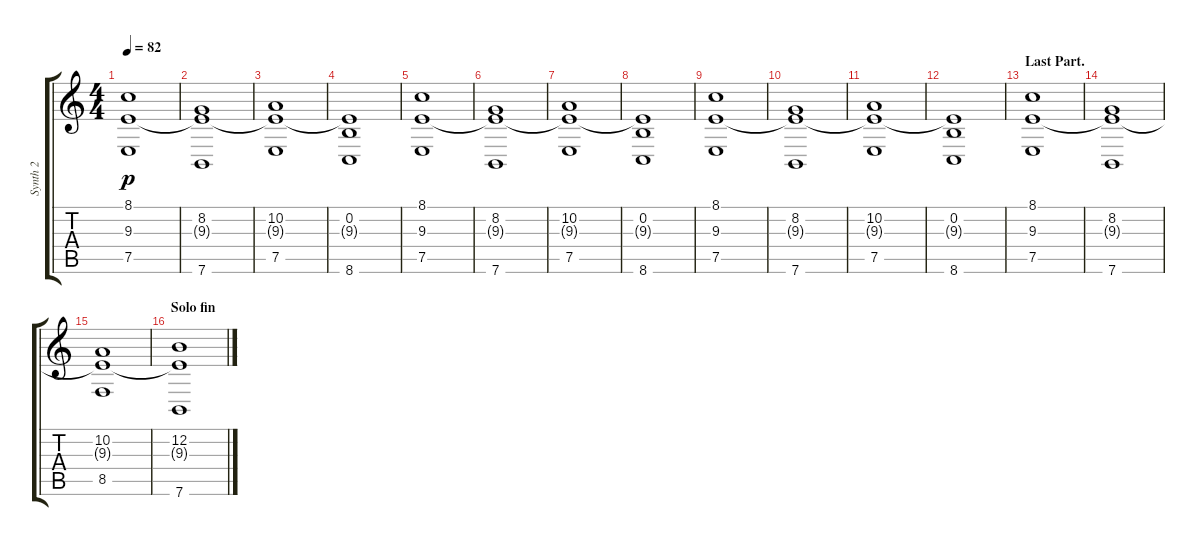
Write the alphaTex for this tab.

\track ("Synth 2" "Synth 2") {instrument pad2warm}
\staff {score tabs}
\tuning (E4 B3 G3 D3 A2 E2) {hide}
\ts (4 4)
\tempo 82
\clef g2
\ks c
(8.1 9.3 7.5).1{dy p} |
(8.2 9.3{t} 7.6).1 |
(10.2 9.3{t} 7.5).1 |
(0.2 9.3{t} 8.6).1 |
(8.1 9.3 7.5).1 |
(8.2 9.3{t} 7.6).1 |
(10.2 9.3{t} 7.5).1 |
(0.2 9.3{t} 8.6).1 |
(8.1 9.3 7.5).1 |
(8.2 9.3{t} 7.6).1 |
(10.2 9.3{t} 7.5).1 |
(0.2 9.3{t} 8.6).1 |
\section ("" "Last Part.")
(8.1 9.3 7.5).1 |
(8.2 9.3{t} 7.6).1 |
(10.2 9.3{t} 8.5).1 |
\section ("" "Solo fin")
(12.2 9.3{t} 7.6).1
